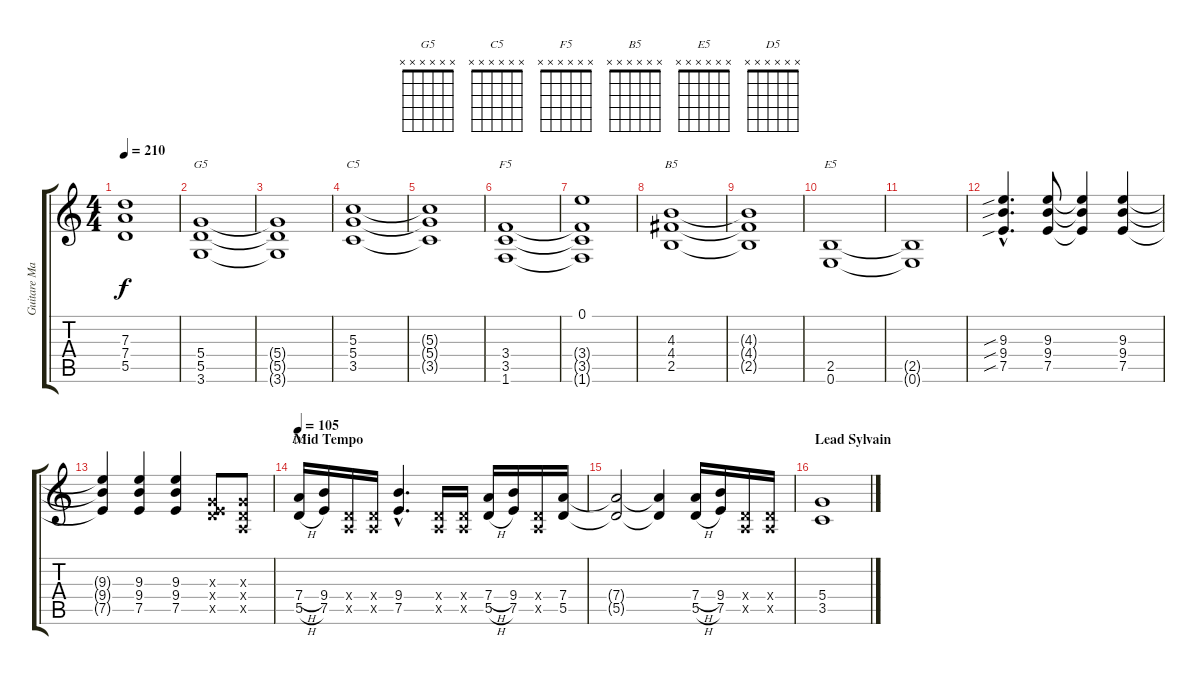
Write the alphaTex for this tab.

\track ("Guitare Mathieu" "Guitare Ma") {instrument overdrivenguitar}
\staff {score tabs}
\tuning (E4 B3 G3 D3 A2 E2) {hide}
\chord ("G5" x x x x x x)
\chord ("C5" x x x x x x)
\chord ("F5" x x x x x x)
\chord ("B5" x x x x x x)
\chord ("E5" x x x x x x)
\chord ("D5" x x x x x x)
\ts (4 4)
\tempo 210
\clef g2
\ks c
(7.3{t} 7.4{t} 5.5{t}).1{dy f} |
(5.4 5.5 3.6).1{ch "G5"} |
(5.4{t} 5.5{t} 3.6{t}).1 |
(5.3 5.4 3.5).1{ch "C5"} |
(5.3{t} 5.4{t} 3.5{t}).1 |
(3.4 3.5 1.6).1{ch "F5"} |
(0.1 3.4{t} 3.5{t} 1.6{t}).1 |
(4.3 4.4 2.5).1{ch "B5"} |
(4.3{t} 4.4{t} 2.5{t}).1 |
(2.5 0.6).1{ch "E5"} |
(2.5{t} 0.6{t}).1 |
(9.3{sib hac} 9.4{sib hac} 7.5{sib hac}).4{d} (9.3 9.4 7.5).8 (9.3{t} 9.4{t} 7.5{t}).4 (9.3 9.4 7.5).4 |
(9.3{t} 9.4{t} 7.5{t}).4 (9.3 9.4 7.5).4 (9.3 9.4 7.5).4 (0.3{x} 0.4{x} 7.5{x}).8 (0.3{x} 0.4{x} 0.5{x}).8 |
\section ("" "Mid Tempo")
\tempo 105
(7.4{h} 5.5{h}).16{ch "D5"} (9.4 7.5).16 (0.4{x} 0.5{x}).16 (0.4{x} 0.5{x}).16 (9.4{hac} 7.5{hac}).4{d} (0.4{x} 0.5{x}).16 (0.4{x} 0.5{x}).16 (7.4{h} 5.5{h}).16 (9.4 7.5).16 (0.4{x} 0.5{x}).16 (7.4 5.5).16 |
(7.4{t} 5.5{t}).2 (7.4{t} 5.5{t}).4 (7.4{h} 5.5{h}).16 (9.4 7.5).16 (0.4{x} 0.5{x}).16 (0.4{x} 0.5{x}).16 |
\section ("" "Lead Sylvain")
(5.4 3.5).1
